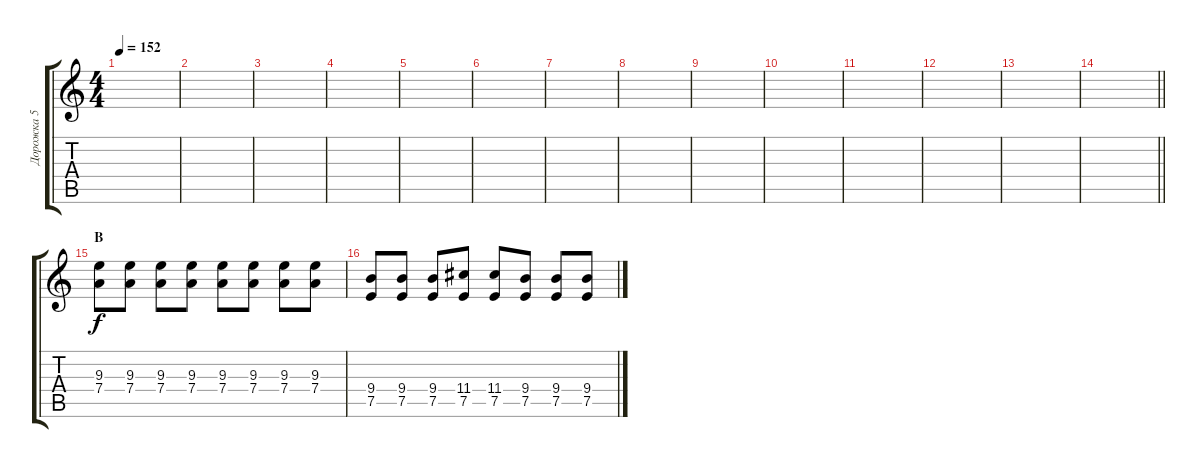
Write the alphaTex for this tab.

\track ("Дорожка 5" "Дорожка 5") {instrument overdrivenguitar}
\staff {score tabs}
\tuning (E4 B3 G3 D3 A2 E2) {hide}
\ts (4 4)
\tempo 152
\clef g2
\ks c
|
|
|
|
|
|
|
|
|
|
|
|
|
\barLineRight lightlight
|
\section ("" "В")
(9.3 7.4).8 (9.3 7.4).8 (9.3 7.4).8 (9.3 7.4).8 (9.3 7.4).8 (9.3 7.4).8 (9.3 7.4).8 (9.3 7.4).8 |
(9.4 7.5).8 (9.4 7.5).8 (9.4 7.5).8 (11.4 7.5).8 (11.4 7.5).8 (9.4 7.5).8 (9.4 7.5).8 (9.4 7.5).8
